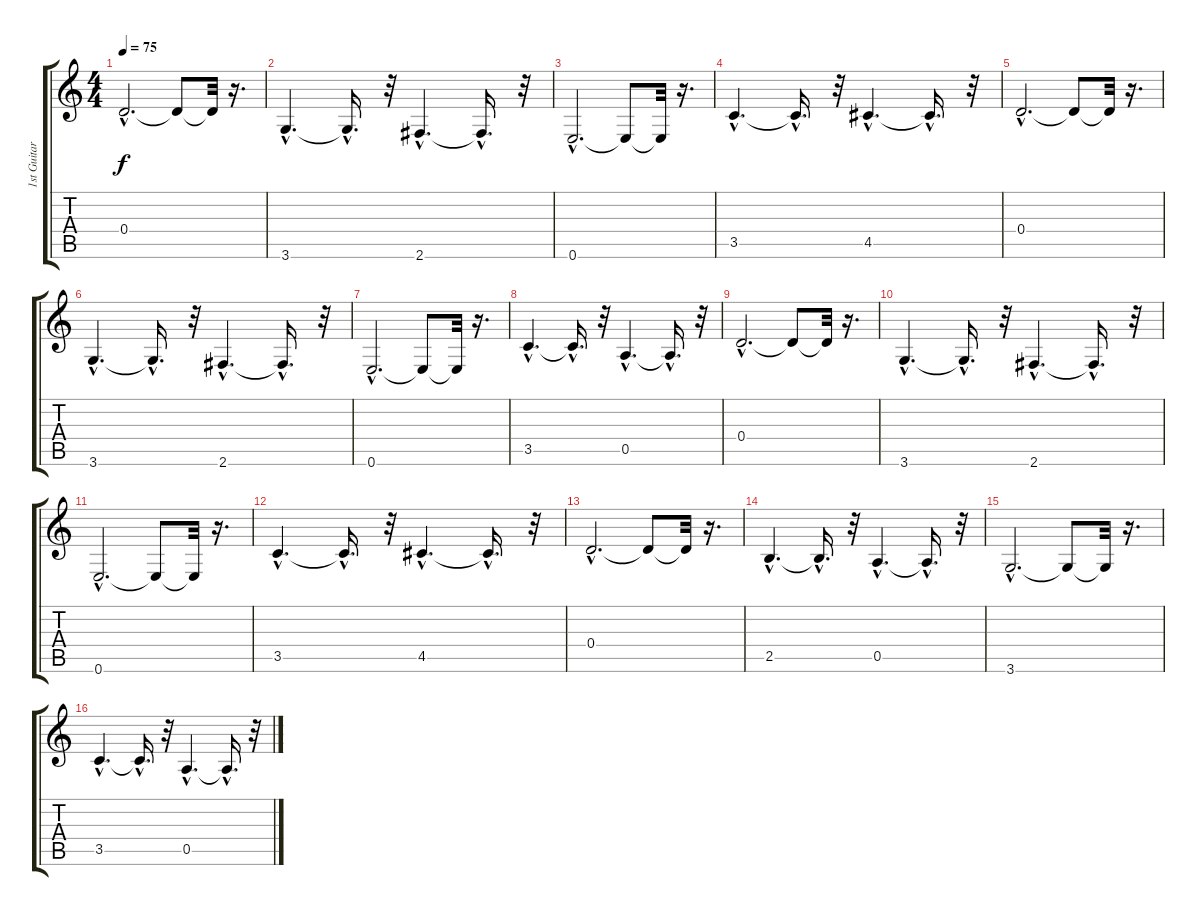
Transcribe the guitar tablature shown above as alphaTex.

\track ("1st Guitar" "1st Guitar") {instrument acousticguitarsteel}
\staff {score tabs}
\tuning (E4 B3 G3 D3 A2 E2) {hide}
\ts (4 4)
\tempo 75
\clef g2
\ks c
0.4{hac}.2{d dy f} 0.4{t}.8 0.4{t}.32 r.16{d} |
3.6{hac}.4{d} 3.6{hac t}.16{d} r.32 2.6{hac}.4{d} 2.6{hac t}.16{d} r.32 |
0.6{hac}.2{d} 0.6{t}.8 0.6{t}.32 r.16{d} |
3.5{hac}.4{d} 3.5{hac t}.16{d} r.32 4.5{hac}.4{d} 4.5{hac t}.16{d} r.32 |
0.4{hac}.2{d} 0.4{t}.8 0.4{t}.32 r.16{d} |
3.6{hac}.4{d} 3.6{hac t}.16{d} r.32 2.6{hac}.4{d} 2.6{hac t}.16{d} r.32 |
0.6{hac}.2{d} 0.6{t}.8 0.6{t}.32 r.16{d} |
3.5{hac}.4{d} 3.5{hac t}.16{d} r.32 0.5{hac}.4{d} 0.5{hac t}.16{d} r.32 |
0.4{hac}.2{d} 0.4{t}.8 0.4{t}.32 r.16{d} |
3.6{hac}.4{d} 3.6{hac t}.16{d} r.32 2.6{hac}.4{d} 2.6{hac t}.16{d} r.32 |
0.6{hac}.2{d} 0.6{t}.8 0.6{t}.32 r.16{d} |
3.5{hac}.4{d} 3.5{hac t}.16{d} r.32 4.5{hac}.4{d} 4.5{hac t}.16{d} r.32 |
0.4{hac}.2{d} 0.4{t}.8 0.4{t}.32 r.16{d} |
2.5{hac}.4{d} 2.5{hac t}.16{d} r.32 0.5{hac}.4{d} 0.5{hac t}.16{d} r.32 |
3.6{hac}.2{d} 3.6{t}.8 3.6{t}.32 r.16{d} |
3.5{hac}.4{d} 3.5{hac t}.16{d} r.32 0.5{hac}.4{d} 0.5{hac t}.16{d} r.32
